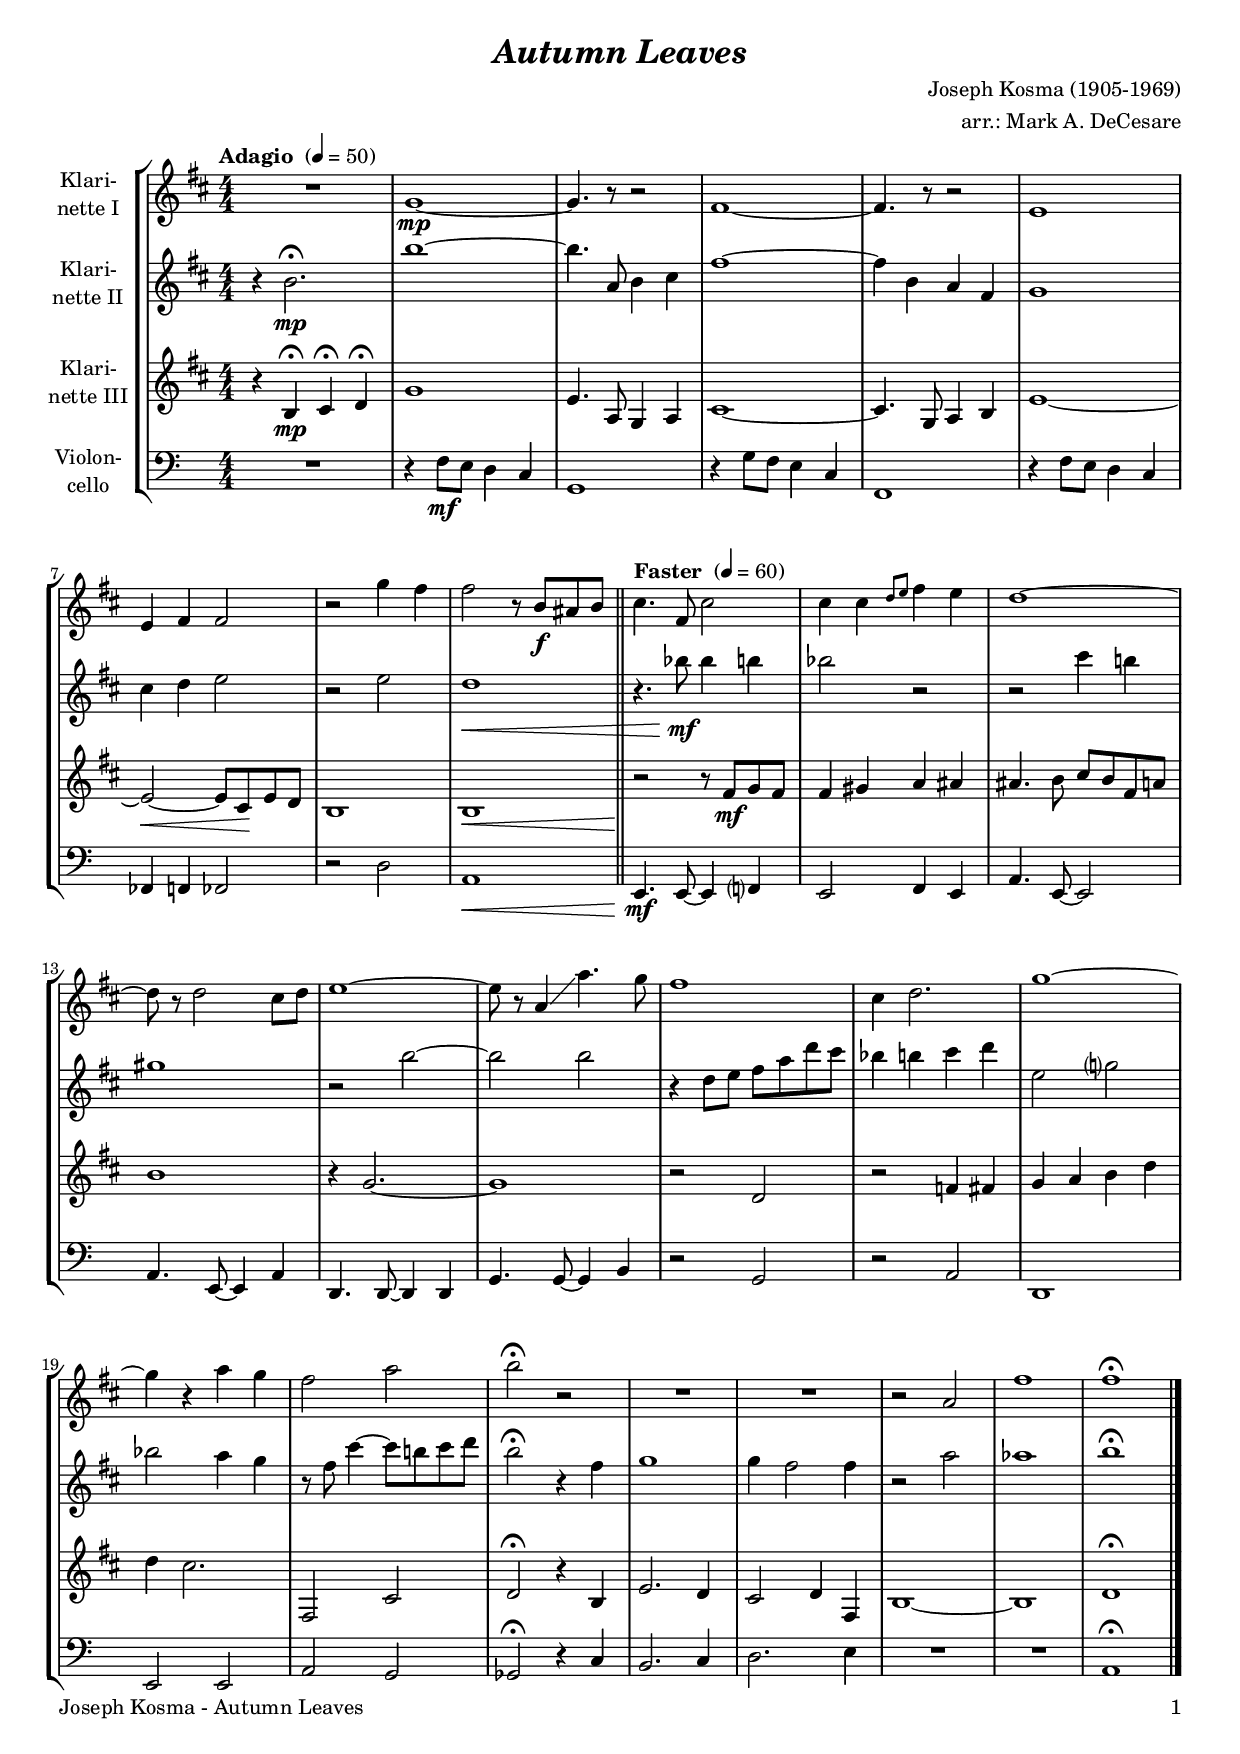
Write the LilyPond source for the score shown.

\version "2.18.2"
\include "deutsch.ly"
  
#(set-global-staff-size 18)

\header {
  title     = \markup \bold \italic "Autumn Leaves"
  composer  = "Joseph Kosma (1905-1969)"
  arranger  = "arr.: Mark A. DeCesare"
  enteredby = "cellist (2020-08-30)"
%  piece     = ""
}

voiceconsts = {
  \key h \minor
  \time 4/4
  \clef "treble"
  \numericTimeSignature
  \compressFullBarRests
  % Set default beaming for all staves
%  \set Timing.beamExceptions = #'()
%  \set Timing.baseMoment     = #(ly:make-moment 1 4)
%  \set Timing.beatStructure  = #'(1 1 1)
  \tempo "Adagio " 4=50
}

micl = "clarinet"
mifl = "flute"
miob = "oboe"
mifh = "french horn"
misx = "tenor sax"
mist = "string ensemble 1"
%miba = "cello"
miba = "bassoon"

dolc = \markup \italic "dolce"
fast = { \bar "||" \tempo "Faster " 4=60 }
rit  = \mark \markup \box \italic "rit."
solo = \markup \italic "solo"

va = \relative c'' {
  \voiceconsts

  R1
  g~\mp
  g4. r8 r2
  fis1~
  fis4. r8 r2
  e1

  e4 fis fis2
  r g'4 fis
  fis2 r8 h,\f ais h \fast
  cis4. fis,8 cis'2
  cis4 cis \grace { d8[ e] } fis4 e

  d1~
  d8 r d2 cis8 d
  e1~
  e8 r a,4\glissando a'4. g8
  fis1

  cis4 d2.
  g1~
  g4 r a g
  fis2 a
  h\fermata r
  R1*2
  r2 a,
  fis'1
  fis\fermata \bar "|."
}

vb = \relative c'' {
  \voiceconsts

  r4 h2.\fermata\mp
  h'1~
  h4. a,8 h4 cis
  fis1~
  fis4 h, a fis
  g1

  cis4 d e2
  r e
  d1\< \fast
  r4. b'8\mf b4 h
  b2 r

  r cis4 h!
  gis1
  r2 h~
  h h
  r4 d,8 e fis a d cis

  b4 h cis d
  e,2 g?
  b a4 g
  r8 fis cis'4~ cis8 h! cis d
  h2\fermata r4 fis
  g1
  g4 fis2 fis4
  r2 a
  as1
  h\fermata \bar "|."
}

vc = \relative c' {
  \voiceconsts

  r4 h\fermata\mp cis\fermata d\fermata
  g1
  e4. a,8 g4 a
  cis1~
  cis4. g8 a4 h
  e1~

  e2~\< e8 cis\! e d
  h1
  h\< \fast
  r2\! r8 fis'\mf g fis
  fis4 gis a ais

  ais4. h8 cis h fis a
  h1
  r4 g2.~
  g1
  r2 d

  r f4 fis
  g a h d
  d cis2.
  fis,,2 cis'
  d\fermata r4 h
  e2. d4
  cis2 d4 fis,
  h1~
  h
  d\fermata \bar "|."
}

vd = \relative c' {
  \voiceconsts
  \clef "bass"

  R1
  r4 g8\mf fis e4 d
  a1
  r4 a'8 g fis4 d
  g,1
  r4 g'8 fis e4 d

  ges,4 g ges2
  r e'
  h1\< \fast
  fis4.\mf fis8~ fis4 g?
  fis2 g4 fis

  h4. fis8~ fis2
  h4. fis8~ fis4 h
  e,4. e8~ e4 e
  a4. a8~ a4 cis
  r2 a

  r h
  e,1
  fis2 fis
  h a
  as\fermata r4 d
  cis2. d4
  e2. fis4
  R1*2
  h,1\fermata \bar "|."
}


music = \new StaffGroup <<
      \new Staff {
	\set Staff.midiInstrument = \micl
	\set Staff.instrumentName = \markup \center-column { "Klari-" "nette I" }
	\transpose h h { \va }
      }

      \new Staff {
	\set Staff.midiInstrument = \micl
	\set Staff.instrumentName = \markup \center-column { "Klari-" "nette II" }
	\transpose h h { \vb }
      }

      \new Staff {
	\set Staff.midiInstrument = \micl
	\set Staff.instrumentName = \markup \center-column { "Klari-" "nette III" }
	\transpose h h { \vc }
      }

      \new Staff {
	\set Staff.midiInstrument = \miba
	\set Staff.instrumentName = \markup \center-column { "Violon-" "cello" }
	\transpose h a { \vd }
      }
>>

\book {
   \paper {
    print-page-number = ##t
    print-first-page-number = ##t
    ragged-last-bottom = ##f
    oddHeaderMarkup = \markup \null
    evenHeaderMarkup = \markup \null
    oddFooterMarkup = \markup {
      \fill-line {
        \on-the-fly #print-page-number-check-first
        "Joseph Kosma - Autumn Leaves" \fromproperty #'page:page-number-string
      }
    }
    evenFooterMarkup = \oddFooterMarkup
  } \score {
    \music
    \layout {}
  }

  \score {
    \unfoldRepeats \music

    \midi {
      \context {
        \Score
      }
    }
  }
}